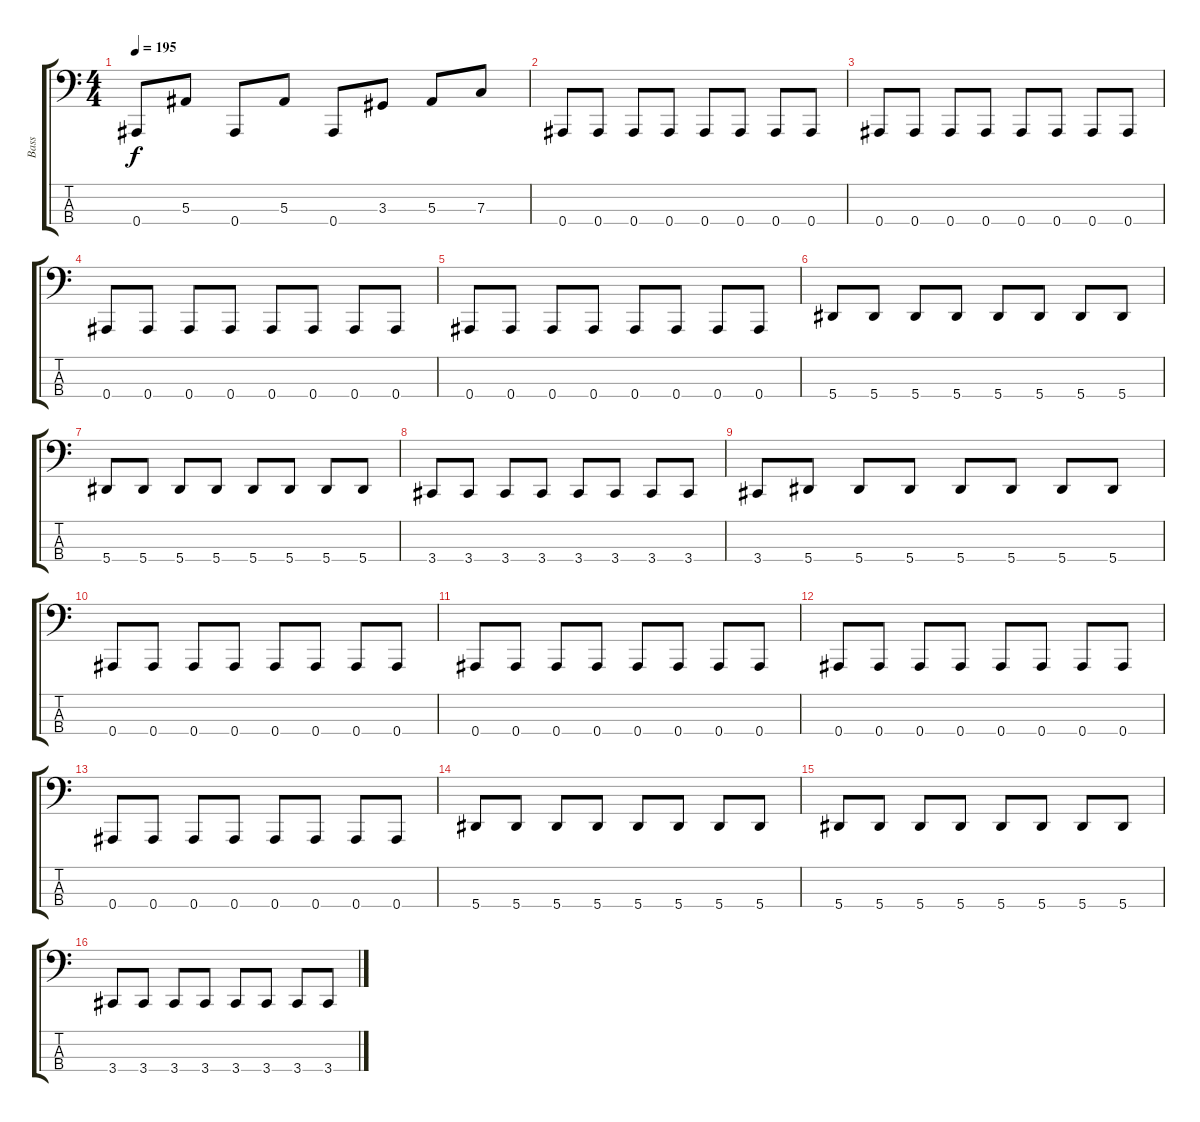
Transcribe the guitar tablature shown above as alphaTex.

\track ("Bass" "Bass") {instrument electricbassfinger}
\staff {score tabs}
\tuning (Eb2 Bb1 F1 Bb0) {hide}
\ts (4 4)
\tempo 195
\clef f4
\ks c
0.4.8{dy f} 5.3.8 0.4.8 5.3.8 0.4.8 3.3.8 5.3.8 7.3.8 |
0.4.8 0.4.8 0.4.8 0.4.8 0.4.8 0.4.8 0.4.8 0.4.8 |
0.4.8 0.4.8 0.4.8 0.4.8 0.4.8 0.4.8 0.4.8 0.4.8 |
0.4.8 0.4.8 0.4.8 0.4.8 0.4.8 0.4.8 0.4.8 0.4.8 |
0.4.8 0.4.8 0.4.8 0.4.8 0.4.8 0.4.8 0.4.8 0.4.8 |
5.4.8 5.4.8 5.4.8 5.4.8 5.4.8 5.4.8 5.4.8 5.4.8 |
5.4.8 5.4.8 5.4.8 5.4.8 5.4.8 5.4.8 5.4.8 5.4.8 |
3.4.8 3.4.8 3.4.8 3.4.8 3.4.8 3.4.8 3.4.8 3.4.8 |
3.4.8 5.4.8 5.4.8 5.4.8 5.4.8 5.4.8 5.4.8 5.4.8 |
0.4.8 0.4.8 0.4.8 0.4.8 0.4.8 0.4.8 0.4.8 0.4.8 |
0.4.8 0.4.8 0.4.8 0.4.8 0.4.8 0.4.8 0.4.8 0.4.8 |
0.4.8 0.4.8 0.4.8 0.4.8 0.4.8 0.4.8 0.4.8 0.4.8 |
0.4.8 0.4.8 0.4.8 0.4.8 0.4.8 0.4.8 0.4.8 0.4.8 |
5.4.8 5.4.8 5.4.8 5.4.8 5.4.8 5.4.8 5.4.8 5.4.8 |
5.4.8 5.4.8 5.4.8 5.4.8 5.4.8 5.4.8 5.4.8 5.4.8 |
3.4.8 3.4.8 3.4.8 3.4.8 3.4.8 3.4.8 3.4.8 3.4.8
